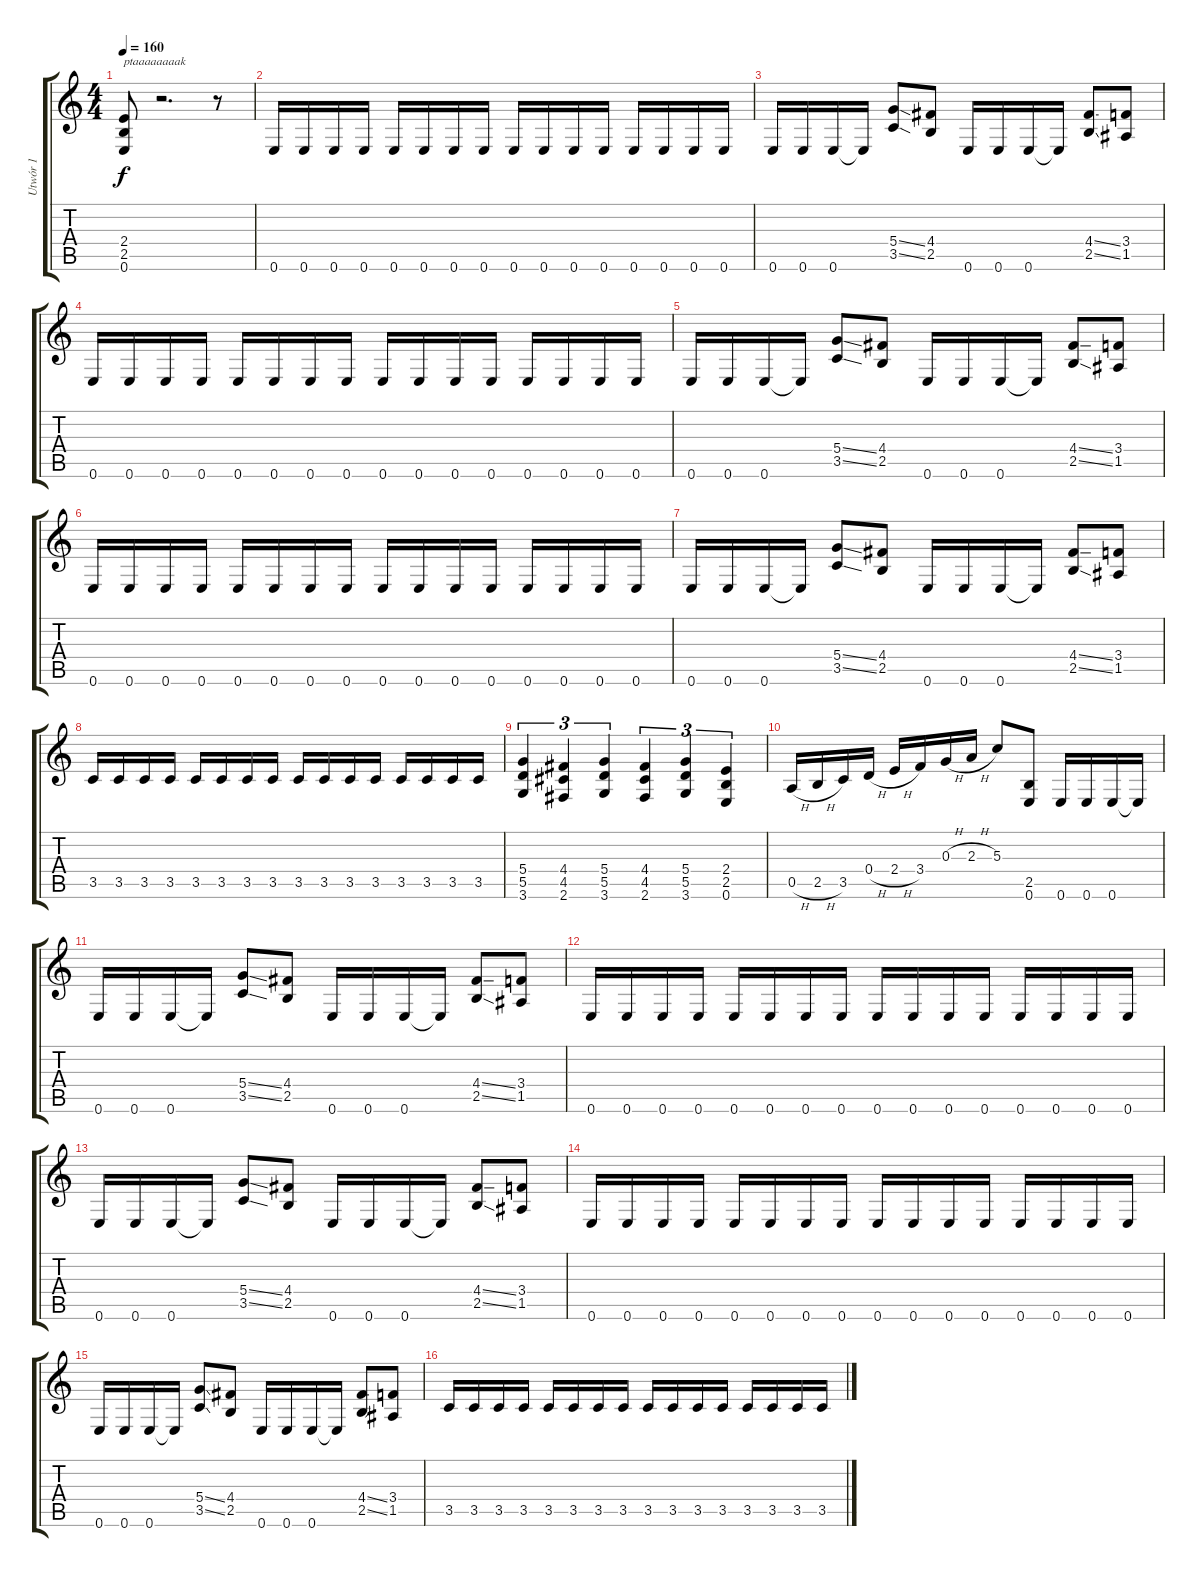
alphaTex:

\track ("Utwór 1" "Utwór 1") {instrument distortionguitar}
\staff {score tabs}
\tuning (E4 B3 G3 D3 A2 E2) {hide}
\ts (4 4)
\tempo 160
\clef g2
\ks c
(2.4 2.5 0.6).8{txt "ptaaaaaaaak" dy f} r.2{d} r.8 |
0.6.16 0.6.16 0.6.16 0.6.16 0.6.16 0.6.16 0.6.16 0.6.16 0.6.16 0.6.16 0.6.16 0.6.16 0.6.16 0.6.16 0.6.16 0.6.16 |
0.6.16 0.6.16 0.6.16 0.6{t}.16 (5.4{ss} 3.5{ss}).8 (4.4 2.5).8 0.6.16 0.6.16 0.6.16 0.6{t}.16 (4.4{ss} 2.5{ss}).8 (3.4 1.5).8 |
0.6.16 0.6.16 0.6.16 0.6.16 0.6.16 0.6.16 0.6.16 0.6.16 0.6.16 0.6.16 0.6.16 0.6.16 0.6.16 0.6.16 0.6.16 0.6.16 |
0.6.16 0.6.16 0.6.16 0.6{t}.16 (5.4{ss} 3.5{ss}).8 (4.4 2.5).8 0.6.16 0.6.16 0.6.16 0.6{t}.16 (4.4{ss} 2.5{ss}).8 (3.4 1.5).8 |
0.6.16 0.6.16 0.6.16 0.6.16 0.6.16 0.6.16 0.6.16 0.6.16 0.6.16 0.6.16 0.6.16 0.6.16 0.6.16 0.6.16 0.6.16 0.6.16 |
0.6.16 0.6.16 0.6.16 0.6{t}.16 (5.4{ss} 3.5{ss}).8 (4.4 2.5).8 0.6.16 0.6.16 0.6.16 0.6{t}.16 (4.4{ss} 2.5{ss}).8 (3.4 1.5).8 |
3.5.16 3.5.16 3.5.16 3.5.16 3.5.16 3.5.16 3.5.16 3.5.16 3.5.16 3.5.16 3.5.16 3.5.16 3.5.16 3.5.16 3.5.16 3.5.16 |
(5.4 5.5 3.6).4{tu (3 2)} (4.4 4.5 2.6).4{tu (3 2)} (5.4 5.5 3.6).4{tu (3 2)} (4.4 4.5 2.6).4{tu (3 2)} (5.4 5.5 3.6).4{tu (3 2)} (2.4 2.5 0.6).4{tu (3 2)} |
0.5{h}.16 2.5{h}.16 3.5.16 0.4{h}.16 2.4{h}.16 3.4.16 0.3{h}.16 2.3{h}.16 5.3.8 (2.5 0.6).8 0.6.16 0.6.16 0.6.16 0.6{t}.16 |
0.6.16 0.6.16 0.6.16 0.6{t}.16 (5.4{ss} 3.5{ss}).8 (4.4 2.5).8 0.6.16 0.6.16 0.6.16 0.6{t}.16 (4.4{ss} 2.5{ss}).8 (3.4 1.5).8 |
0.6.16 0.6.16 0.6.16 0.6.16 0.6.16 0.6.16 0.6.16 0.6.16 0.6.16 0.6.16 0.6.16 0.6.16 0.6.16 0.6.16 0.6.16 0.6.16 |
0.6.16 0.6.16 0.6.16 0.6{t}.16 (5.4{ss} 3.5{ss}).8 (4.4 2.5).8 0.6.16 0.6.16 0.6.16 0.6{t}.16 (4.4{ss} 2.5{ss}).8 (3.4 1.5).8 |
0.6.16 0.6.16 0.6.16 0.6.16 0.6.16 0.6.16 0.6.16 0.6.16 0.6.16 0.6.16 0.6.16 0.6.16 0.6.16 0.6.16 0.6.16 0.6.16 |
0.6.16 0.6.16 0.6.16 0.6{t}.16 (5.4{ss} 3.5{ss}).8 (4.4 2.5).8 0.6.16 0.6.16 0.6.16 0.6{t}.16 (4.4{ss} 2.5{ss}).8 (3.4 1.5).8 |
3.5.16 3.5.16 3.5.16 3.5.16 3.5.16 3.5.16 3.5.16 3.5.16 3.5.16 3.5.16 3.5.16 3.5.16 3.5.16 3.5.16 3.5.16 3.5.16
